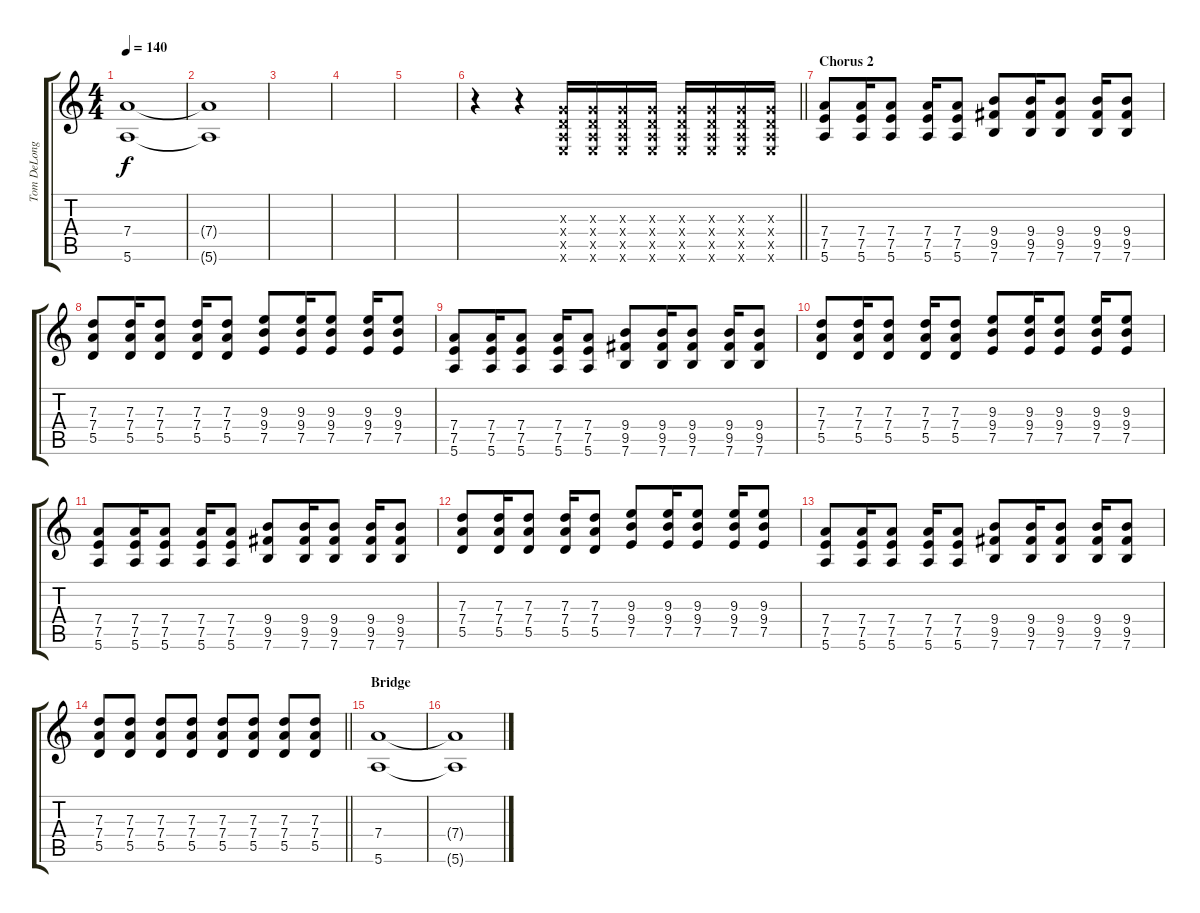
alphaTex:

\track ("Tom DeLonge (Standard)" "Tom DeLong") {instrument distortionguitar}
\staff {score tabs}
\tuning (E4 B3 G3 D3 A2 E2) {hide}
\ts (4 4)
\tempo 140
\clef g2
\ks c
(7.4{t} 5.6{t}).1{dy f} |
(7.4{t} 5.6{t}).1 |
|
|
|
\barLineRight lightlight
r.4 r.4 (0.3{x} 0.4{x} 0.5{x} 0.6{x}).16 (0.3{x} 0.4{x} 0.5{x} 0.6{x}).16 (0.3{x} 0.4{x} 0.5{x} 0.6{x}).16 (0.3{x} 0.4{x} 0.5{x} 0.6{x}).16 (0.3{x} 0.4{x} 0.5{x} 0.6{x}).16 (0.3{x} 0.4{x} 0.5{x} 0.6{x}).16 (0.3{x} 0.4{x} 0.5{x} 0.6{x}).16 (0.3{x} 0.4{x} 0.5{x} 0.6{x}).16 |
\section ("" "Chorus 2")
(7.4 7.5 5.6).8 (7.4 7.5 5.6).16 (7.4 7.5 5.6).8 (7.4 7.5 5.6).16 (7.4 7.5 5.6).8 (9.4 9.5 7.6).8 (9.4 9.5 7.6).16 (9.4 9.5 7.6).8 (9.4 9.5 7.6).16 (9.4 9.5 7.6).8 |
(7.3 7.4 5.5).8 (7.3 7.4 5.5).16 (7.3 7.4 5.5).8 (7.3 7.4 5.5).16 (7.3 7.4 5.5).8 (9.3 9.4 7.5).8 (9.3 9.4 7.5).16 (9.3 9.4 7.5).8 (9.3 9.4 7.5).16 (9.3 9.4 7.5).8 |
(7.4 7.5 5.6).8 (7.4 7.5 5.6).16 (7.4 7.5 5.6).8 (7.4 7.5 5.6).16 (7.4 7.5 5.6).8 (9.4 9.5 7.6).8 (9.4 9.5 7.6).16 (9.4 9.5 7.6).8 (9.4 9.5 7.6).16 (9.4 9.5 7.6).8 |
(7.3 7.4 5.5).8 (7.3 7.4 5.5).16 (7.3 7.4 5.5).8 (7.3 7.4 5.5).16 (7.3 7.4 5.5).8 (9.3 9.4 7.5).8 (9.3 9.4 7.5).16 (9.3 9.4 7.5).8 (9.3 9.4 7.5).16 (9.3 9.4 7.5).8 |
(7.4 7.5 5.6).8 (7.4 7.5 5.6).16 (7.4 7.5 5.6).8 (7.4 7.5 5.6).16 (7.4 7.5 5.6).8 (9.4 9.5 7.6).8 (9.4 9.5 7.6).16 (9.4 9.5 7.6).8 (9.4 9.5 7.6).16 (9.4 9.5 7.6).8 |
(7.3 7.4 5.5).8 (7.3 7.4 5.5).16 (7.3 7.4 5.5).8 (7.3 7.4 5.5).16 (7.3 7.4 5.5).8 (9.3 9.4 7.5).8 (9.3 9.4 7.5).16 (9.3 9.4 7.5).8 (9.3 9.4 7.5).16 (9.3 9.4 7.5).8 |
(7.4 7.5 5.6).8 (7.4 7.5 5.6).16 (7.4 7.5 5.6).8 (7.4 7.5 5.6).16 (7.4 7.5 5.6).8 (9.4 9.5 7.6).8 (9.4 9.5 7.6).16 (9.4 9.5 7.6).8 (9.4 9.5 7.6).16 (9.4 9.5 7.6).8 |
\barLineRight lightlight
(7.3 7.4 5.5).8 (7.3 7.4 5.5).8 (7.3 7.4 5.5).8 (7.3 7.4 5.5).8 (7.3 7.4 5.5).8 (7.3 7.4 5.5).8 (7.3 7.4 5.5).8 (7.3 7.4 5.5).8 |
\section ("" "Bridge")
(7.4 5.6).1{volume 0} |
(7.4{t} 5.6{t}).1
